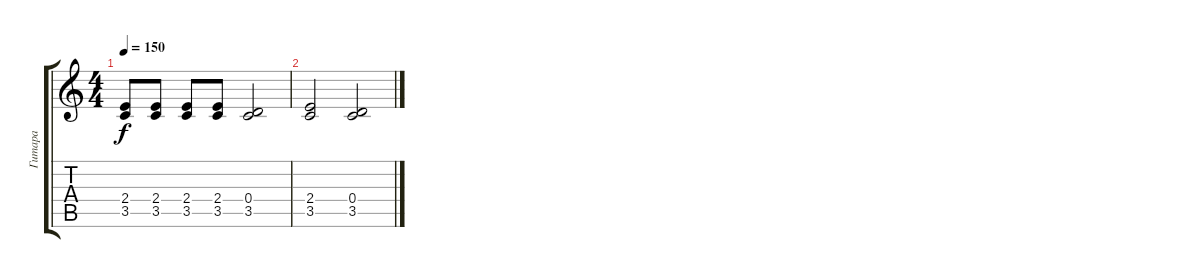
\track ("Гитара" "Гитара") {instrument acousticguitarsteel}
\staff {score tabs}
\tuning (E4 B3 G3 D3 A2 E2) {hide}
\ts (4 4)
\tempo 150
\clef g2
\ks c
(2.4 3.5).8{dy f volume 5} (2.4 3.5).8{volume 5} (2.4 3.5).8{volume 5} (2.4 3.5).8{volume 5} (0.4 3.5).2{volume 5} |
(2.4 3.5).2{volume 5} (0.4 3.5).2{volume 3}
